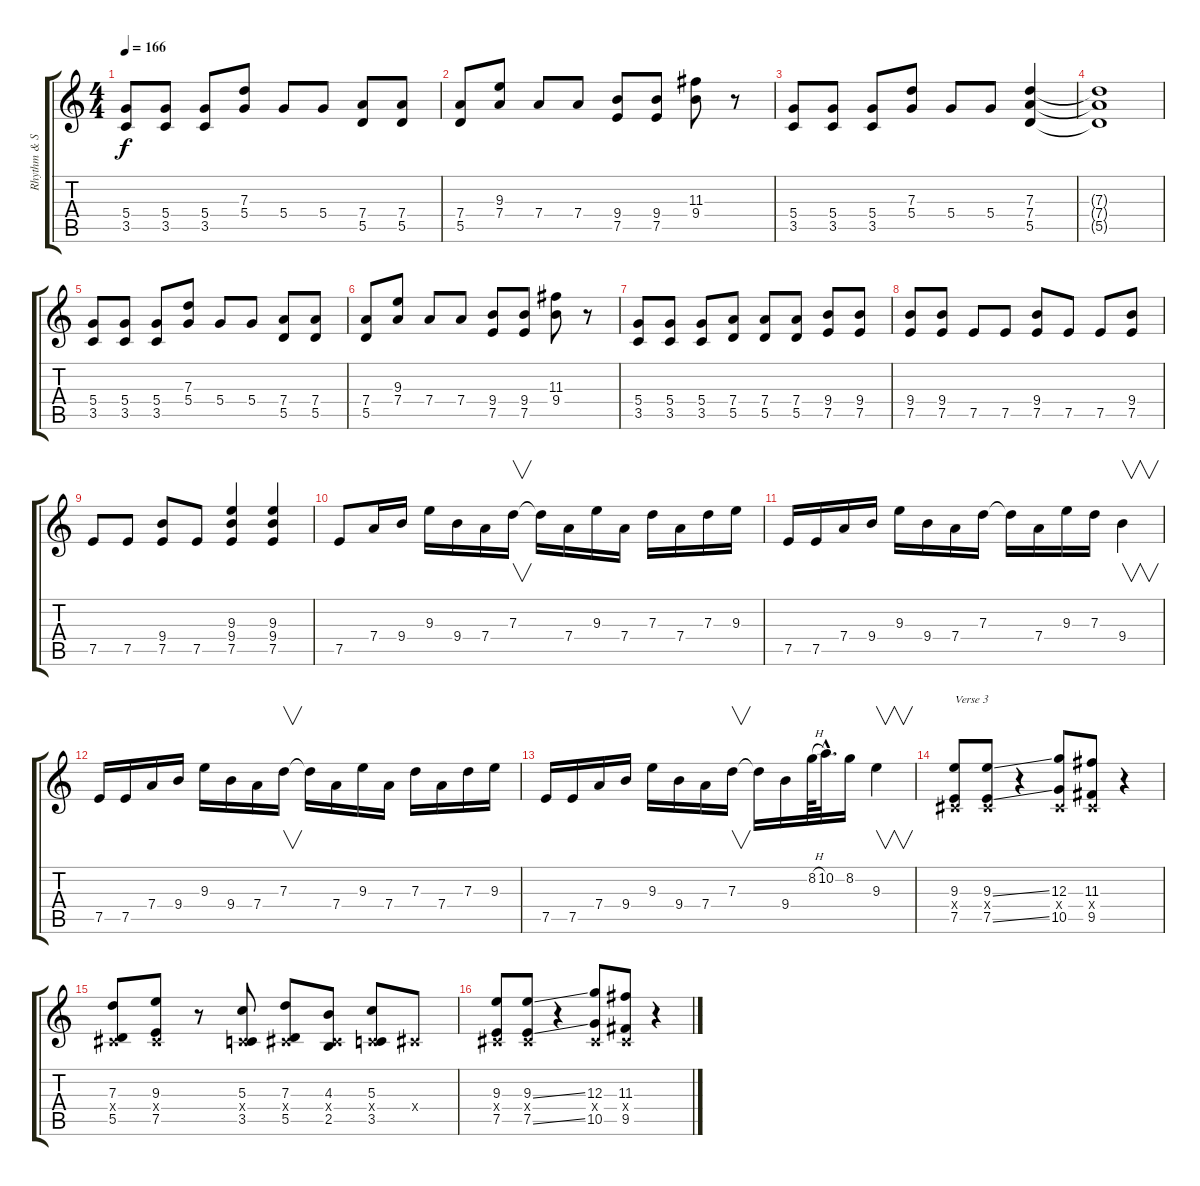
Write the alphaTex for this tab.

\track ("Rhythm & Solo2 (Dist.)" "Rhythm & S") {instrument distortionguitar}
\staff {score tabs}
\tuning (E4 B3 G3 D3 A2 E2) {hide}
\ts (4 4)
\tempo 166
\clef g2
\ks c
(5.4 3.5).8{dy f} (5.4 3.5).8 (5.4 3.5).8 (7.3 5.4).8 5.4.8 5.4.8 (7.4 5.5).8 (7.4 5.5).8 |
(7.4 5.5).8 (9.3 7.4).8 7.4.8 7.4.8 (9.4 7.5).8 (9.4 7.5).8 (11.3 9.4).8 r.8 |
(5.4 3.5).8 (5.4 3.5).8 (5.4 3.5).8 (7.3 5.4).8 5.4.8 5.4.8 (7.3 7.4 5.5).4 |
(7.3{t} 7.4{t} 5.5{t}).1 |
(5.4 3.5).8 (5.4 3.5).8 (5.4 3.5).8 (7.3 5.4).8 5.4.8 5.4.8 (7.4 5.5).8 (7.4 5.5).8 |
(7.4 5.5).8 (9.3 7.4).8 7.4.8 7.4.8 (9.4 7.5).8 (9.4 7.5).8 (11.3 9.4).8 r.8 |
(5.4 3.5).8 (5.4 3.5).8 (5.4 3.5).8 (7.4 5.5).8 (7.4 5.5).8 (7.4 5.5).8 (9.4 7.5).8 (9.4 7.5).8 |
(9.4 7.5).8 (9.4 7.5).8 7.5.8 7.5.8 (9.4 7.5).8 7.5.8 7.5.8 (9.4 7.5).8 |
7.5.8 7.5.8 (9.4 7.5).8 7.5.8 (9.3 9.4 7.5).4 (9.3 9.4 7.5).4 |
7.5.8 7.4.16 9.4.16 9.3.16 9.4.16 7.4.16 7.3.16{v} 7.3{t}.16 7.4.16 9.3.16 7.4.16 7.3.16 7.4.16 7.3.16 9.3.16 |
7.5.16 7.5.16 7.4.16 9.4.16 9.3.16 9.4.16 7.4.16 7.3.16 7.3{t}.16 7.4.16 9.3.16 7.3.16 9.4.4{v} |
7.5.16 7.5.16 7.4.16 9.4.16 9.3.16 9.4.16 7.4.16 7.3.16{v} 7.3{t}.16 7.4.16 9.3.16 7.4.16 7.3.16 7.4.16 7.3.16 9.3.16 |
7.5.16 7.5.16 7.4.16 9.4.16 9.3.16 9.4.16 7.4.16 7.3.16{v} 7.3{t}.16 9.4.16 8.2{h}.64 10.2{hac}.32{d} 8.2.16 9.3.4{v} |
(9.3 -1.4{x} 7.5).8{txt "Verse 3"} (9.3{ss} -1.4{x} 7.5{ss}).8 r.4 (12.3 -1.4{x} 10.5).8 (11.3 -1.4{x} 9.5).8 r.4 |
(7.3 -1.4{x} 5.5).8 (9.3 -1.4{x} 7.5).8 r.8 (5.3 -1.4{x} 3.5).8 (7.3 -1.4{x} 5.5).8 (4.3 -1.4{x} 2.5).8 (5.3 -1.4{x} 3.5).8 -1.4{x}.8 |
(9.3 -1.4{x} 7.5).8 (9.3{ss} -1.4{x} 7.5{ss}).8 r.4 (12.3 -1.4{x} 10.5).8 (11.3 -1.4{x} 9.5).8 r.4
